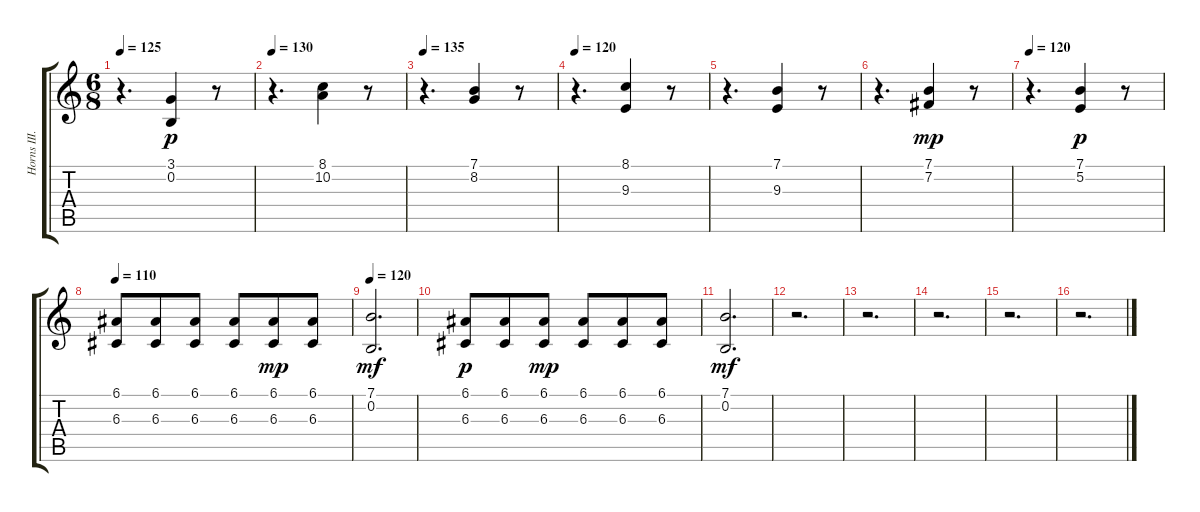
\track ("Horns III., IV. C" "Horns III.") {instrument frenchhorn}
\staff {score tabs}
\tuning (E4 B3 G3 D3 A2 E2) {hide}
\ts (6 8)
\tempo 125
\clef g2
\ks c
r.4{d dy p} (3.1 0.2).4 r.8 |
\tempo 130
r.4{d} (8.1 10.2).4 r.8 |
\tempo 135
r.4{d} (7.1 8.2).4 r.8 |
\tempo 120
r.4{d} (8.1 9.3).4 r.8 |
r.4{d} (7.1 9.3).4 r.8 |
r.4{d} (7.1 7.2).4{dy mp} r.8 |
\tempo 120
r.4{d} (7.1 5.2).4{dy p} r.8 |
\tempo 110
(6.1 6.3).8 (6.1 6.3).8 (6.1 6.3).8 (6.1 6.3).8 (6.1 6.3).8{dy mp} (6.1 6.3).8 |
\tempo 120
(7.1 0.2).2{d dy mf} |
(6.1 6.3).8{dy p} (6.1 6.3).8 (6.1 6.3).8{dy mp} (6.1 6.3).8 (6.1 6.3).8 (6.1 6.3).8 |
(7.1 0.2).2{d dy mf} |
r.2{d} |
r.2{d} |
r.2{d} |
r.2{d} |
r.2{d}
